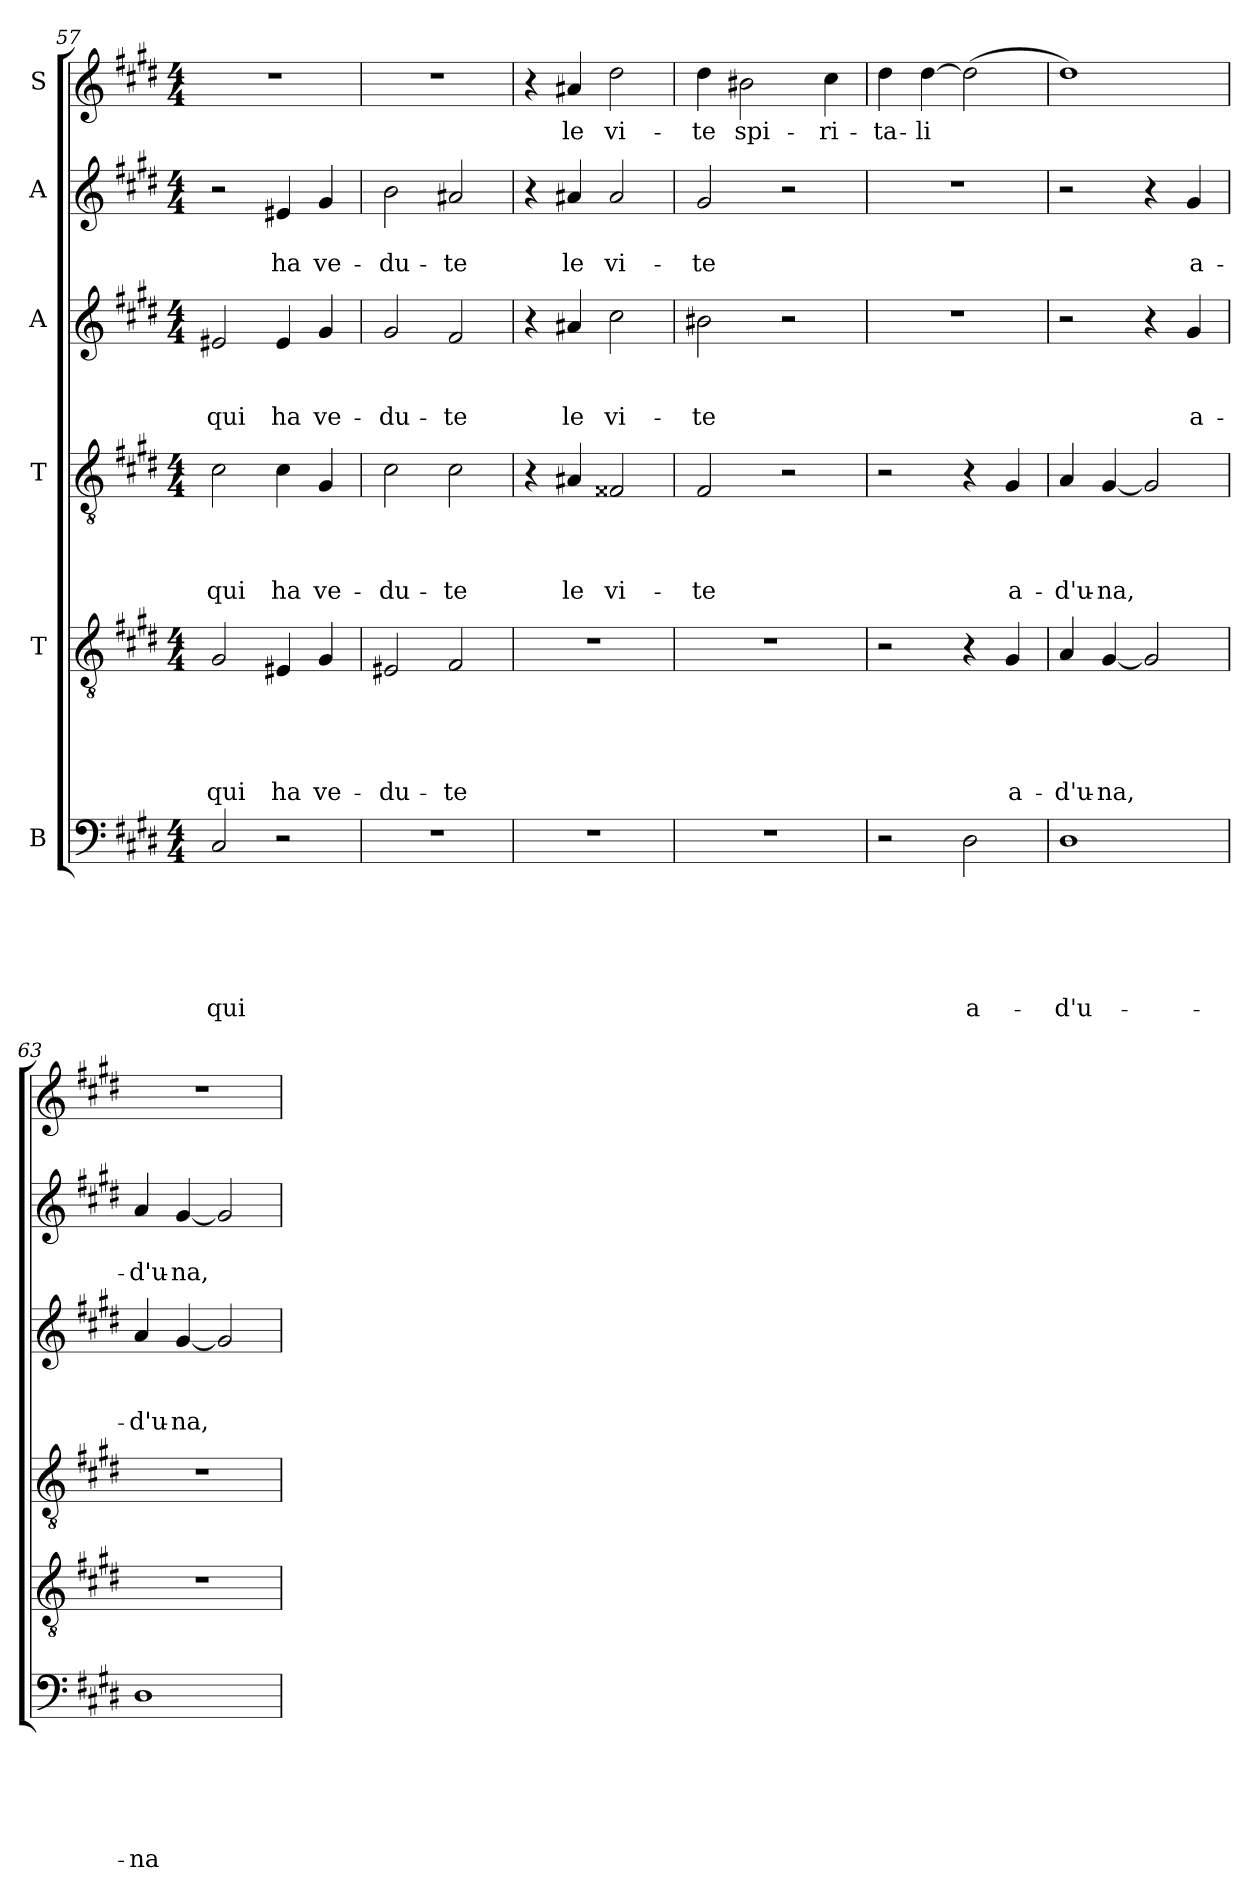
**kern	**text	**text	**text	**text	**text	**text	**kern	**text	**text	**text	**text	**text	**kern	**text	**text	**text	**text	**kern	**text	**text	**text	**kern	**text	**text	**kern	**text
*part6	*part6	*part6	*part6	*part6	*part6	*part6	*part5	*part5	*part5	*part5	*part5	*part5	*part4	*part4	*part4	*part4	*part4	*part3	*part3	*part3	*part3	*part2	*part2	*part2	*part1	*part1
*staff6	*staff6	*staff6	*staff6	*staff6	*staff6	*staff6	*staff5	*staff5	*staff5	*staff5	*staff5	*staff5	*staff4	*staff4	*staff4	*staff4	*staff4	*staff3	*staff3	*staff3	*staff3	*staff2	*staff2	*staff2	*staff1	*staff1
*I"B	*	*	*	*	*	*	*I"T	*	*	*	*	*	*I"T	*	*	*	*	*I"A	*	*	*	*I"A	*	*	*I"S	*
*clefF4	*	*	*	*	*	*	*clefGv2	*	*	*	*	*	*clefGv2	*	*	*	*	*clefG2	*	*	*	*clefG2	*	*	*clefG2	*
*k[f#c#g#d#]	*	*	*	*	*	*	*k[f#c#g#d#]	*	*	*	*	*	*k[f#c#g#d#]	*	*	*	*	*k[f#c#g#d#]	*	*	*	*k[f#c#g#d#]	*	*	*k[f#c#g#d#]	*
*E:	*	*	*	*	*	*	*E:	*	*	*	*	*	*E:	*	*	*	*	*E:	*	*	*	*E:	*	*	*E:	*
*M4/4	*	*	*	*	*	*	*M4/4	*	*	*	*	*	*M4/4	*	*	*	*	*M4/4	*	*	*	*M4/4	*	*	*M4/4	*
=57	=57	=57	=57	=57	=57	=57	=57	=57	=57	=57	=57	=57	=57	=57	=57	=57	=57	=57	=57	=57	=57	=57	=57	=57	=57	=57
!	!	!	!	!	!	!LO:LY:b	!	!	!	!	!	!LO:LY:b	!	!	!	!	!LO:LY:b	!	!	!	!LO:LY:b	!	!	!	!	!
2C#/	.	.	.	.	.	qui	2G#/	.	.	.	.	qui	2c#\	.	.	.	qui	2e#X/	.	.	qui	2r	.	.	1r	.
!	!	!	!	!	!	!	!	!	!	!	!	!LO:LY:b	!	!	!	!	!LO:LY:b	!	!	!	!LO:LY:b	!	!	!LO:LY:b	!	!
2r	.	.	.	.	.	.	4E#X/	.	.	.	.	ha	4c#\	.	.	.	ha	4e#/	.	.	ha	4e#X/	.	ha	.	.
!	!	!	!	!	!	!	!	!	!	!	!	!LO:LY:b	!	!	!	!	!LO:LY:b	!	!	!	!LO:LY:b	!	!	!LO:LY:b	!	!
.	.	.	.	.	.	.	4G#/	.	.	.	.	ve-	4G#/	.	.	.	ve-	4g#/	.	.	ve-	4g#/	.	ve-	.	.
=58	=58	=58	=58	=58	=58	=58	=58	=58	=58	=58	=58	=58	=58	=58	=58	=58	=58	=58	=58	=58	=58	=58	=58	=58	=58	=58
!	!	!	!	!	!	!	!	!	!	!	!	!LO:LY:b	!	!	!	!	!LO:LY:b	!	!	!	!LO:LY:b	!	!	!LO:LY:b	!	!
1r	.	.	.	.	.	.	2E#X/	.	.	.	.	-du-	2c#\	.	.	.	-du-	2g#/	.	.	-du-	2b\	.	-du-	1r	.
!	!	!	!	!	!	!	!	!	!	!	!	!LO:LY:b:rj	!	!	!	!	!LO:LY:b:rj	!	!	!	!LO:LY:b:rj	!	!	!LO:LY:b:rj	!	!
.	.	.	.	.	.	.	2F#/	.	.	.	.	-te	2c#\	.	.	.	-te	2f#/	.	.	-te	2a#X/	.	-te	.	.
=59	=59	=59	=59	=59	=59	=59	=59	=59	=59	=59	=59	=59	=59	=59	=59	=59	=59	=59	=59	=59	=59	=59	=59	=59	=59	=59
1r	.	.	.	.	.	.	1r	.	.	.	.	.	4r	.	.	.	.	4r	.	.	.	4r	.	.	4r	.
!	!	!	!	!	!	!	!	!	!	!	!	!	!	!	!	!	!LO:LY:b:rj	!	!	!	!LO:LY:b:rj	!	!	!LO:LY:b:rj	!	!LO:LY:b:rj
.	.	.	.	.	.	.	.	.	.	.	.	.	4A#X/	.	.	.	le	4a#X/	.	.	le	4a#X/	.	le	4a#X/	le
!	!	!	!	!	!	!	!	!	!	!	!	!	!	!	!	!	!LO:LY:b	!	!	!	!LO:LY:b	!	!	!LO:LY:b	!	!LO:LY:b
.	.	.	.	.	.	.	.	.	.	.	.	.	2F##X/	.	.	.	vi-	2cc#\	.	.	vi-	2a#/	.	vi-	2dd#\	vi-
=60	=60	=60	=60	=60	=60	=60	=60	=60	=60	=60	=60	=60	=60	=60	=60	=60	=60	=60	=60	=60	=60	=60	=60	=60	=60	=60
!	!	!	!	!	!	!	!	!	!	!	!	!	!	!	!	!	!LO:LY:b:rj	!	!	!	!LO:LY:b:rj	!	!	!LO:LY:b:rj	!	!LO:LY:b:rj
1r	.	.	.	.	.	.	1r	.	.	.	.	.	2F#/	.	.	.	-te	2b#X\	.	.	-te	2g#/	.	-te	4dd#\	-te
!	!	!	!	!	!	!	!	!	!	!	!	!	!	!	!	!	!	!	!	!	!	!	!	!	!	!LO:LY:b
.	.	.	.	.	.	.	.	.	.	.	.	.	.	.	.	.	.	.	.	.	.	.	.	.	2b#X\	spi-
.	.	.	.	.	.	.	.	.	.	.	.	.	2r	.	.	.	.	2r	.	.	.	2r	.	.	.	.
!	!	!	!	!	!	!	!	!	!	!	!	!	!	!	!	!	!	!	!	!	!	!	!	!	!	!LO:LY:b:rj
.	.	.	.	.	.	.	.	.	.	.	.	.	.	.	.	.	.	.	.	.	.	.	.	.	4cc#\	-ri-
!!LO:PB:g=z
=61	=61	=61	=61	=61	=61	=61	=61	=61	=61	=61	=61	=61	=61	=61	=61	=61	=61	=61	=61	=61	=61	=61	=61	=61	=61	=61
!	!	!	!	!	!	!	!	!	!	!	!	!	!	!	!	!	!	!	!	!	!	!	!	!	!	!LO:LY:b:rj
2r	.	.	.	.	.	.	2r	.	.	.	.	.	2r	.	.	.	.	1r	.	.	.	1r	.	.	4dd#\	-ta-
!	!	!	!	!	!	!	!	!	!	!	!	!	!	!	!	!	!	!	!	!	!	!	!	!	!	!LO:LY:b
.	.	.	.	.	.	.	.	.	.	.	.	.	.	.	.	.	.	.	.	.	.	.	.	.	[>4dd#\	-li
!	!	!	!	!	!	!LO:LY:b:rj	!	!	!	!	!	!	!	!	!	!	!	!	!	!	!	!	!	!	!	!
2D#\	.	.	.	.	.	a-	4r	.	.	.	.	.	4r	.	.	.	.	.	.	.	.	.	.	.	(>2dd#\]	.
!	!	!	!	!	!	!	!	!	!	!	!	!LO:LY:b:rj	!	!	!	!	!LO:LY:b:rj	!	!	!	!	!	!	!	!	!
.	.	.	.	.	.	.	4G#/	.	.	.	.	a-	4G#/	.	.	.	a-	.	.	.	.	.	.	.	.	.
=62	=62	=62	=62	=62	=62	=62	=62	=62	=62	=62	=62	=62	=62	=62	=62	=62	=62	=62	=62	=62	=62	=62	=62	=62	=62	=62
!	!	!	!	!	!	!LO:LY:b	!	!	!	!	!	!LO:LY:b	!	!	!	!	!LO:LY:b	!	!	!	!	!	!	!	!	!
1D#	.	.	.	.	.	-d'u-	4A/	.	.	.	.	-d'u-	4A/	.	.	.	-d'u-	2r	.	.	.	2r	.	.	1dd#)	.
!	!	!	!	!	!	!	!	!	!	!	!	!LO:LY:b	!	!	!	!	!LO:LY:b	!	!	!	!	!	!	!	!	!
.	.	.	.	.	.	.	[<4G#/	.	.	.	.	-na,	[<4G#/	.	.	.	-na,	.	.	.	.	.	.	.	.	.
.	.	.	.	.	.	.	2G#/]	.	.	.	.	.	2G#/]	.	.	.	.	4r	.	.	.	4r	.	.	.	.
!	!	!	!	!	!	!	!	!	!	!	!	!	!	!	!	!	!	!	!	!	!LO:LY:b:rj	!	!	!LO:LY:b:rj	!	!
.	.	.	.	.	.	.	.	.	.	.	.	.	.	.	.	.	.	4g#/	.	.	a-	4g#/	.	a-	.	.
=63	=63	=63	=63	=63	=63	=63	=63	=63	=63	=63	=63	=63	=63	=63	=63	=63	=63	=63	=63	=63	=63	=63	=63	=63	=63	=63
!	!	!	!	!	!	!LO:LY:b	!	!	!	!	!	!	!	!	!	!	!	!	!	!	!LO:LY:b	!	!	!LO:LY:b	!	!
1D#	.	.	.	.	.	-na	1r	.	.	.	.	.	1r	.	.	.	.	4a/	.	.	-d'u-	4a/	.	-d'u-	1r	.
!	!	!	!	!	!	!	!	!	!	!	!	!	!	!	!	!	!	!	!	!	!LO:LY:b	!	!	!LO:LY:b	!	!
.	.	.	.	.	.	.	.	.	.	.	.	.	.	.	.	.	.	[<4g#/	.	.	-na,	[<4g#/	.	-na,	.	.
.	.	.	.	.	.	.	.	.	.	.	.	.	.	.	.	.	.	2g#/]	.	.	.	2g#/]	.	.	.	.
=	=	=	=	=	=	=	=	=	=	=	=	=	=	=	=	=	=	=	=	=	=	=	=	=	=	=
*-	*-	*-	*-	*-	*-	*-	*-	*-	*-	*-	*-	*-	*-	*-	*-	*-	*-	*-	*-	*-	*-	*-	*-	*-	*-	*-
